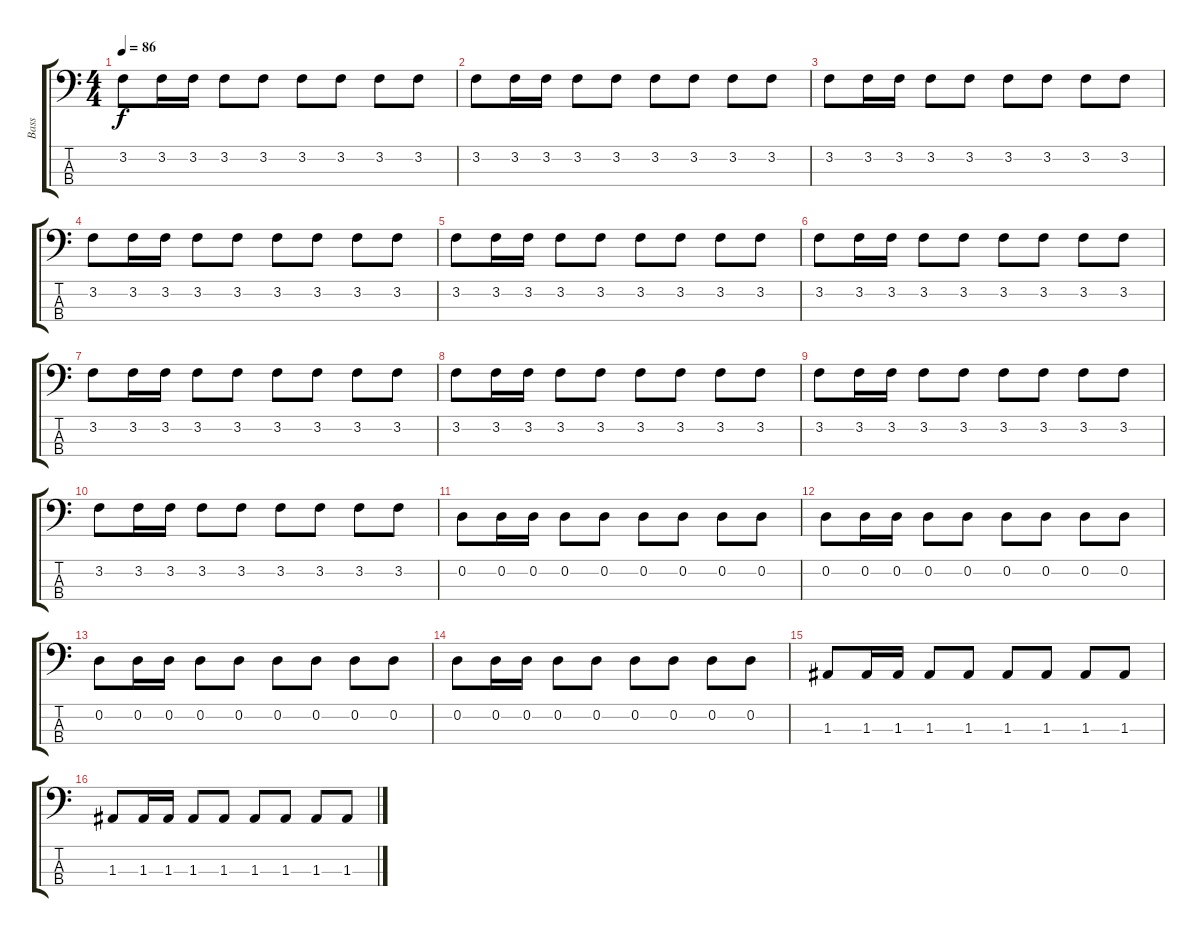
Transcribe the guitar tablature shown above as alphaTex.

\track ("Bass" "Bass") {instrument electricbassfinger}
\staff {score tabs}
\tuning (G2 D2 A1 E1) {hide}
\ts (4 4)
\tempo 86
\clef f4
\ks c
3.2.8{dy f} 3.2.16 3.2.16 3.2.8 3.2.8 3.2.8 3.2.8 3.2.8 3.2.8 |
3.2.8 3.2.16 3.2.16 3.2.8 3.2.8 3.2.8 3.2.8 3.2.8 3.2.8 |
3.2.8 3.2.16 3.2.16 3.2.8 3.2.8 3.2.8 3.2.8 3.2.8 3.2.8 |
3.2.8 3.2.16 3.2.16 3.2.8 3.2.8 3.2.8 3.2.8 3.2.8 3.2.8 |
3.2.8 3.2.16 3.2.16 3.2.8 3.2.8 3.2.8 3.2.8 3.2.8 3.2.8 |
3.2.8 3.2.16 3.2.16 3.2.8 3.2.8 3.2.8 3.2.8 3.2.8 3.2.8 |
3.2.8 3.2.16 3.2.16 3.2.8 3.2.8 3.2.8 3.2.8 3.2.8 3.2.8 |
3.2.8 3.2.16 3.2.16 3.2.8 3.2.8 3.2.8 3.2.8 3.2.8 3.2.8 |
3.2.8 3.2.16 3.2.16 3.2.8 3.2.8 3.2.8 3.2.8 3.2.8 3.2.8 |
3.2.8 3.2.16 3.2.16 3.2.8 3.2.8 3.2.8 3.2.8 3.2.8 3.2.8 |
0.2.8 0.2.16 0.2.16 0.2.8 0.2.8 0.2.8 0.2.8 0.2.8 0.2.8 |
0.2.8 0.2.16 0.2.16 0.2.8 0.2.8 0.2.8 0.2.8 0.2.8 0.2.8 |
0.2.8 0.2.16 0.2.16 0.2.8 0.2.8 0.2.8 0.2.8 0.2.8 0.2.8 |
0.2.8 0.2.16 0.2.16 0.2.8 0.2.8 0.2.8 0.2.8 0.2.8 0.2.8 |
1.3.8 1.3.16 1.3.16 1.3.8 1.3.8 1.3.8 1.3.8 1.3.8 1.3.8 |
1.3.8 1.3.16 1.3.16 1.3.8 1.3.8 1.3.8 1.3.8 1.3.8 1.3.8
